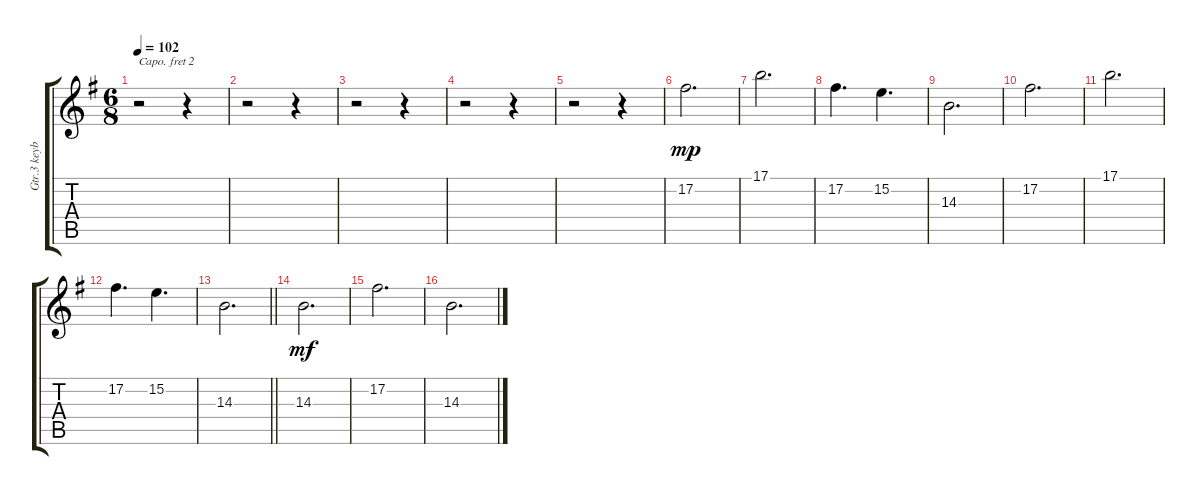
\track ("Gtr.3 keyboards arranged for guitar" "Gtr.3 keyb") {instrument electricpiano1}
\staff {score tabs}
\capo 2
\tuning (E4 B3 G3 D3 A2 E2) {hide}
\ts (6 8)
\tempo 102
\clef g2
\ks g
r.2{dy mf} r.4 |
r.2 r.4 |
r.2 r.4 |
r.2 r.4 |
r.2 r.4 |
17.2.2{d dy mp} |
17.1.2{d} |
17.2.4{d} 15.2.4{d} |
14.3.2{d} |
17.2.2{d} |
17.1.2{d} |
17.2.4{d} 15.2.4{d} |
\barLineRight lightlight
14.3.2{d} |
14.3.2{d dy mf} |
17.2.2{d} |
14.3.2{d}
